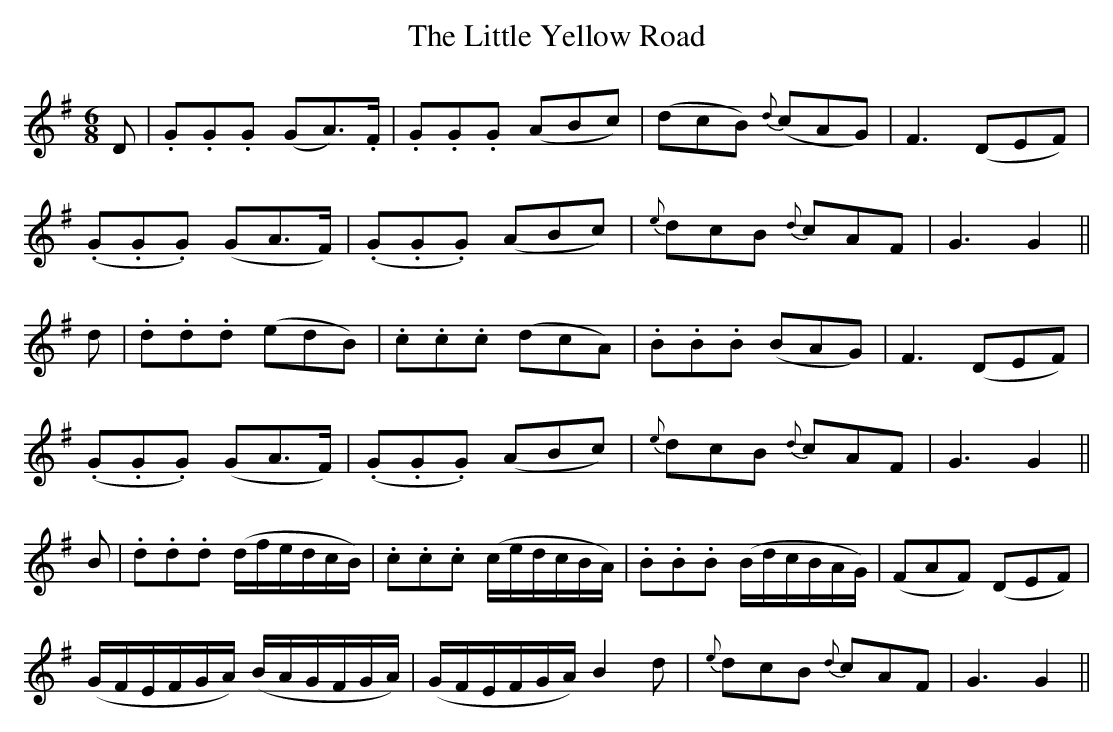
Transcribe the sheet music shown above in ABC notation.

X:1
T: The Little Yellow Road
M: 6/8
L: 1/8
K: G
D|.G.G.G (GA>).F|.G.G.G (ABc)|(dcB) {d}(cAG)|F3 (DEF)|
(.G.G.G) (GA>F)|(.G.G.G) (ABc)|{e}dcB {d}cAF|G3 G2||
d|.d.d.d (edB)|.c.c.c (dcA)|.B.B.B (BAG)|F3 (DEF)|
(.G.G.G) (GA>F)|(.G.G.G) (ABc)|{e}dcB {d}cAF|G3 G2||
B|.d.d.d (d/f/e/d/c/B/)|.c.c.c (c/e/d/c/B/A/)|.B.B.B (B/d/c/B/A/G/)|(FAF) (DEF)|
(G/F/E/F/G/A/) (B/A/G/F/G/A/)|(G/F/E/F/G/A/) B2 d|{e}dcB {d}cAF|G3 G2||
